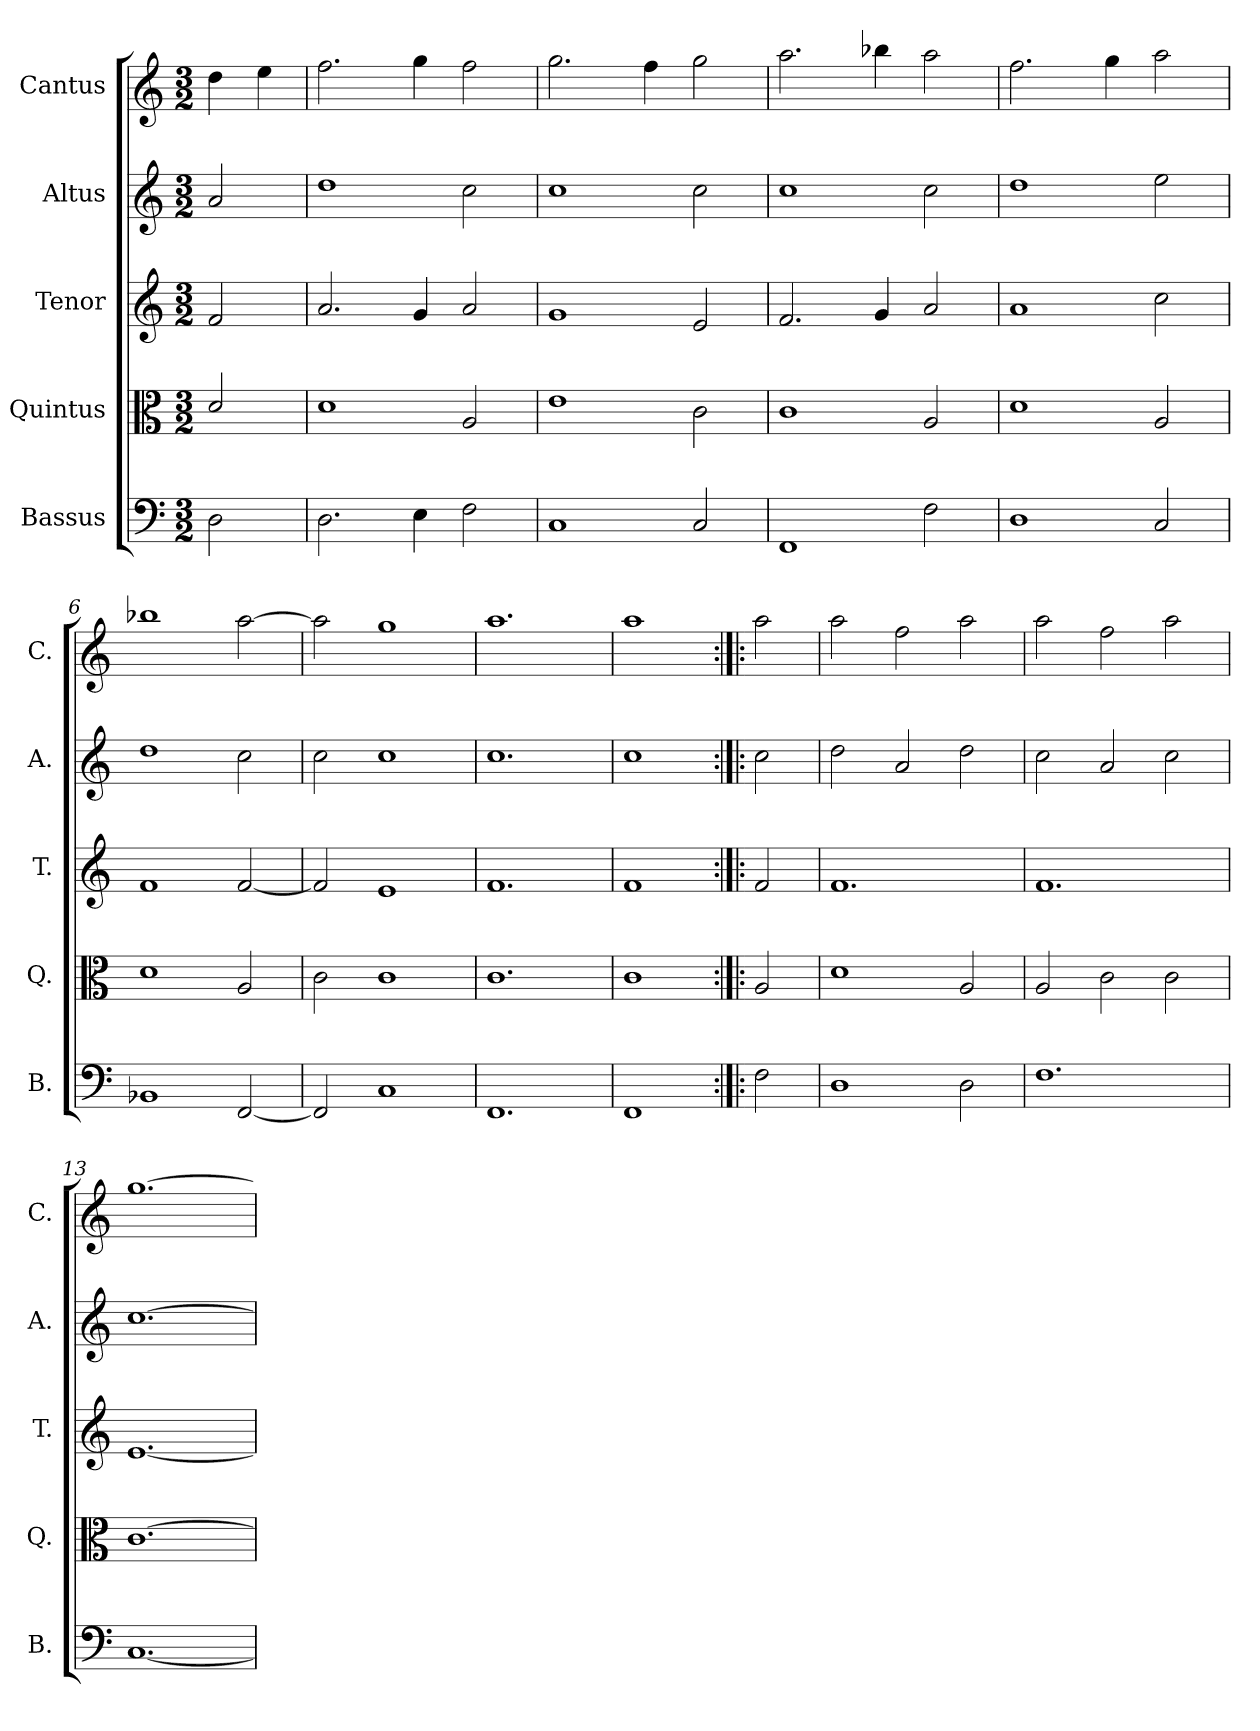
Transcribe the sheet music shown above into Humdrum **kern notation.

**kern	**kern	**kern	**kern	**kern
*part5	*part4	*part3	*part2	*part1
*staff5	*staff4	*staff3	*staff2	*staff1
*I"Bassus	*I"Quintus	*I"Tenor	*I"Altus	*I"Cantus
*I'B.	*I'Q.	*I'T.	*I'A.	*I'C.
*clefF4	*clefC3	*clefG2	*clefG2	*clefG2
*k[]	*k[]	*k[]	*k[]	*k[]
*C:	*C:	*C:	*C:	*C:
*M3/2	*M3/2	*M3/2	*M3/2	*M3/2
=1	=1	=1	=1	=1
2D\	2d/	2f/	2a/	4dd\
.	.	.	.	4ee\
=2	=2	=2	=2	=2
2.D\	1d\	2.a/	1dd\	2.ff\
4E\	.	4g/	.	4gg\
2F\	2A/	2a/	2cc\	2ff\
=3	=3	=3	=3	=3
1C/	1e\	1g/	1cc\	2.gg\
.	.	.	.	4ff\
2C/	2c\	2e/	2cc\	2gg\
=4	=4	=4	=4	=4
1FF/	1c\	2.f/	1cc\	2.aa\
.	.	4g/	.	4bb-X\
2F\	2A/	2a/	2cc\	2aa\
=5	=5	=5	=5	=5
1D\	1d\	1a/	1dd\	2.ff\
.	.	.	.	4gg\
2C/	2A/	2cc\	2ee\	2aa\
!!LO:LB:g=z
=6	=6	=6	=6	=6
1BB-X/	1d\	1f/	1dd\	1bb-X\
[2FF/	2A/	[2f/	2cc\	[2aa\
=7	=7	=7	=7	=7
2FF/]	2c\	2f/]	2cc\	2aa\]
1C/	1c\	1e/	1cc\	1gg\
=8	=8	=8	=8	=8
1.FF/	1.c\	1.f/	1.cc\	1.aa\
=9	=9	=9	=9	=9
1FF/	1c\	1f/	1cc\	1aa\
=10:|!|:	=10:|!|:	=10:|!|:	=10:|!|:	=10:|!|:
2F\	2A/	2f/	2cc\	2aa\
=11	=11	=11	=11	=11
1D\	1d\	1.f/	2dd\	2aa\
.	.	.	2a/	2ff\
2D\	2A/	.	2dd\	2aa\
!!LO:PB:g=z
=12	=12	=12	=12	=12
1.F\	2A/	1.f/	2cc\	2aa\
.	2c\	.	2a/	2ff\
.	2c\	.	2cc\	2aa\
=13	=13	=13	=13	=13
[1.C/	[1.c\	[1.e/	[1.cc\	[1.gg\
=	=	=	=	=
*-	*-	*-	*-	*-
